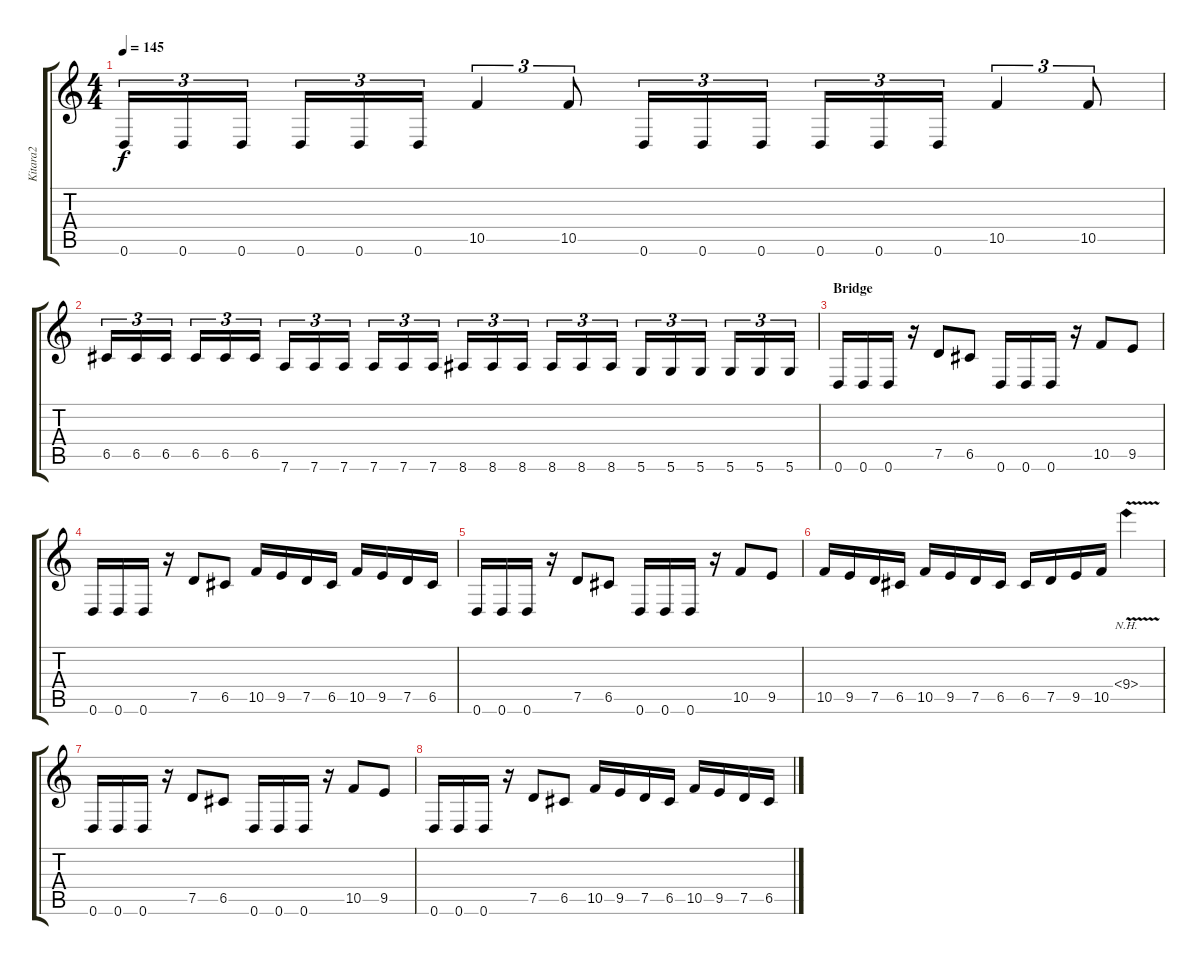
\track ("Kitara2" "Kitara2") {instrument distortionguitar}
\staff {score tabs}
\tuning (D4 A3 F3 C3 G2 D2) {hide}
\ts (4 4)
\tempo 145
\clef g2
\ks c
0.6.16{tu (3 2) dy f} 0.6.16{tu (3 2)} 0.6.16{tu (3 2)} 0.6.16{tu (3 2)} 0.6.16{tu (3 2)} 0.6.16{tu (3 2)} 10.5.4{tu (3 2)} 10.5.8{tu (3 2)} 0.6.16{tu (3 2)} 0.6.16{tu (3 2)} 0.6.16{tu (3 2)} 0.6.16{tu (3 2)} 0.6.16{tu (3 2)} 0.6.16{tu (3 2)} 10.5.4{tu (3 2)} 10.5.8{tu (3 2)} |
6.5.16{tu (3 2)} 6.5.16{tu (3 2)} 6.5.16{tu (3 2)} 6.5.16{tu (3 2)} 6.5.16{tu (3 2)} 6.5.16{tu (3 2)} 7.6.16{tu (3 2)} 7.6.16{tu (3 2)} 7.6.16{tu (3 2)} 7.6.16{tu (3 2)} 7.6.16{tu (3 2)} 7.6.16{tu (3 2)} 8.6.16{tu (3 2)} 8.6.16{tu (3 2)} 8.6.16{tu (3 2)} 8.6.16{tu (3 2)} 8.6.16{tu (3 2)} 8.6.16{tu (3 2)} 5.6.16{tu (3 2)} 5.6.16{tu (3 2)} 5.6.16{tu (3 2)} 5.6.16{tu (3 2)} 5.6.16{tu (3 2)} 5.6.16{tu (3 2)} |
\section ("" "Bridge")
0.6.16 0.6.16 0.6.16 r.16 7.5.8 6.5.8 0.6.16 0.6.16 0.6.16 r.16 10.5.8 9.5.8 |
0.6.16 0.6.16 0.6.16 r.16 7.5.8 6.5.8 10.5.16 9.5.16 7.5.16 6.5.16 10.5.16 9.5.16 7.5.16 6.5.16 |
0.6.16 0.6.16 0.6.16 r.16 7.5.8 6.5.8 0.6.16 0.6.16 0.6.16 r.16 10.5.8 9.5.8 |
10.5.16 9.5.16 7.5.16 6.5.16 10.5.16 9.5.16 7.5.16 6.5.16 6.5.16 7.5.16 9.5.16 10.5.16 9.4{nh v}.4 |
0.6.16 0.6.16 0.6.16 r.16 7.5.8 6.5.8 0.6.16 0.6.16 0.6.16 r.16 10.5.8 9.5.8 |
0.6.16 0.6.16 0.6.16 r.16 7.5.8 6.5.8 10.5.16 9.5.16 7.5.16 6.5.16 10.5.16 9.5.16 7.5.16 6.5.16
